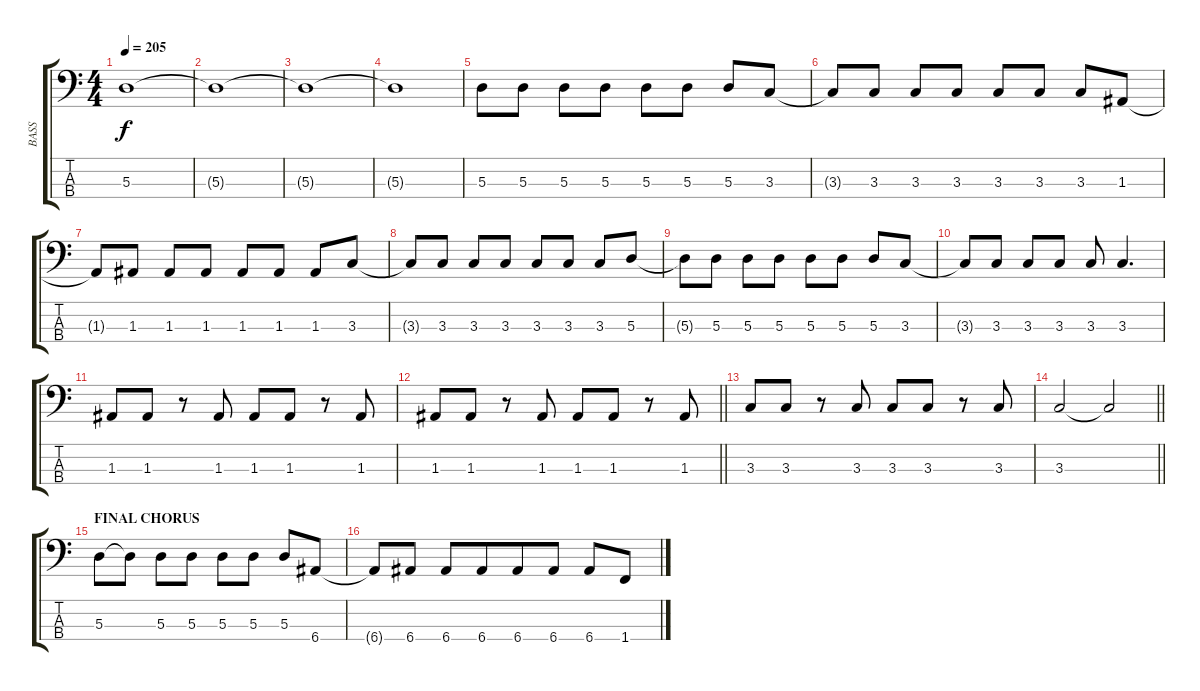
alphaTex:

\track ("BASS" "BASS") {instrument electricbasspick}
\staff {score tabs}
\tuning (G2 D2 A1 E1) {hide}
\ts (4 4)
\tempo 205
\clef f4
\ks c
5.3.1{dy f} |
5.3{t}.1 |
5.3{t}.1 |
5.3{t}.1 |
5.3.8 5.3.8 5.3.8 5.3.8 5.3.8 5.3.8 5.3.8 3.3.8 |
3.3{t}.8 3.3.8 3.3.8 3.3.8 3.3.8 3.3.8 3.3.8 1.3.8 |
1.3{t}.8 1.3.8 1.3.8 1.3.8 1.3.8 1.3.8 1.3.8 3.3.8 |
3.3{t}.8 3.3.8 3.3.8 3.3.8 3.3.8 3.3.8 3.3.8 5.3.8 |
5.3{t}.8 5.3.8 5.3.8 5.3.8 5.3.8 5.3.8 5.3.8 3.3.8 |
3.3{t}.8 3.3.8 3.3.8 3.3.8 3.3.8 3.3.4{d} |
1.3.8 1.3.8 r.8 1.3.8 1.3.8 1.3.8 r.8 1.3.8 |
\barLineRight lightlight
1.3.8 1.3.8 r.8 1.3.8 1.3.8 1.3.8 r.8 1.3.8 |
3.3.8 3.3.8 r.8 3.3.8 3.3.8 3.3.8 r.8 3.3.8 |
\barLineRight lightlight
3.3.2 3.3{t}.2 |
\section ("" "FINAL CHORUS")
5.3.8 5.3{t}.8 5.3.8 5.3.8 5.3.8 5.3.8 5.3.8 6.4.8 |
6.4{t}.8 6.4.8 6.4.8 6.4.8{beam merge} 6.4.8 6.4.8 6.4.8 1.4.8
